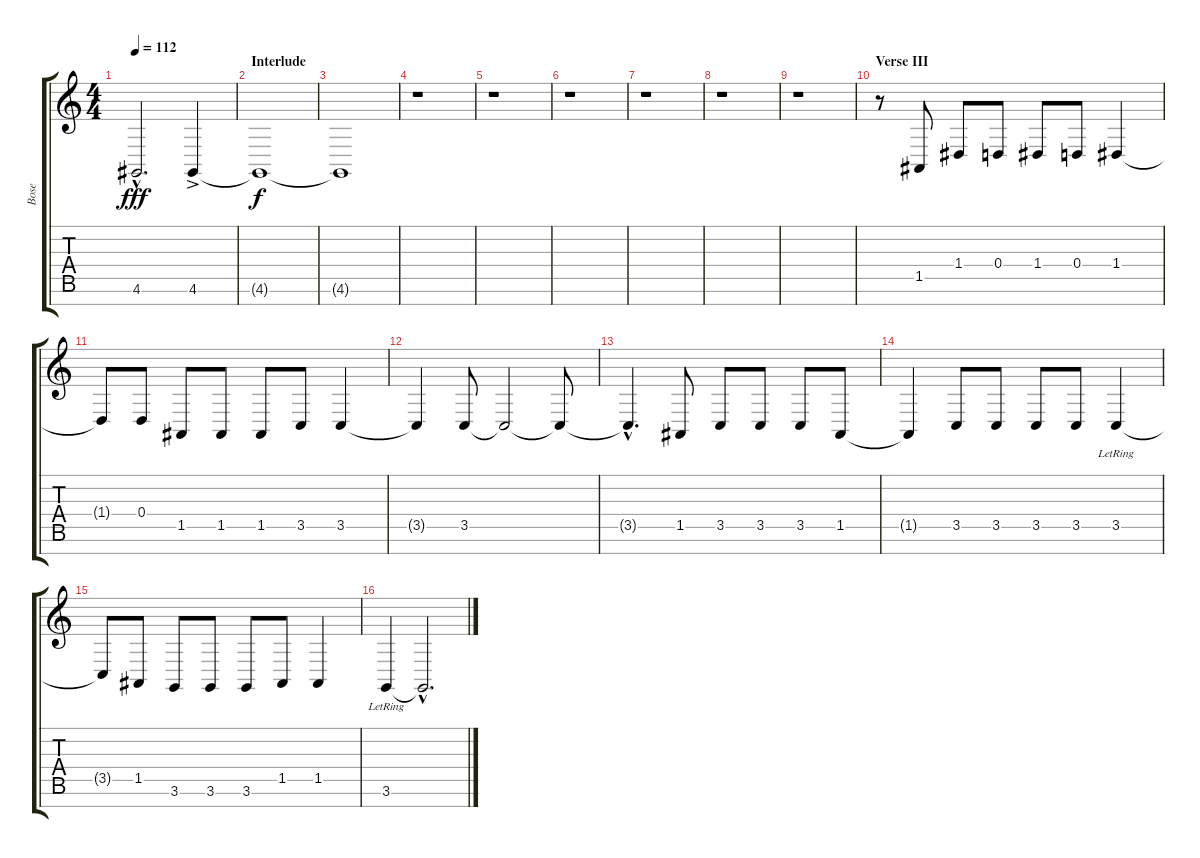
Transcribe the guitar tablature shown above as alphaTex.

\track ("Bose" "Bose") {instrument brightacousticpiano}
\staff {score tabs}
\tuning (E4 B3 G3 D3 A2 E2 B1) {hide}
\ts (4 4)
\tempo 112
\clef g2
\ks c
4.6{hac}.2{d dy fff} 4.6{ac}.4 |
\section ("" "Interlude")
4.6{t}.1{dy f} |
4.6{t}.1 |
r.1 |
r.1 |
r.1 |
r.1 |
r.1 |
r.1 |
\section ("" "Verse III")
r.8 1.5.8 1.4.8 0.4.8 1.4.8 0.4.8 1.4.4 |
1.4{t}.8 0.4.8 1.5.8 1.5.8 1.5.8 3.5.8 3.5.4 |
3.5{t}.4 3.5.8 3.5{t}.2 3.5{t}.8 |
3.5{hac t}.4{d} 1.5.8 3.5.8 3.5.8 3.5.8 1.5.8 |
1.5{t}.4 3.5.8 3.5.8 3.5.8 3.5.8 3.5{lr}.4 |
3.5{t}.8 1.5.8 3.6.8 3.6.8 3.6.8 1.5.8 1.5.4 |
3.6{lr}.4 3.6{hac t}.2{d}
